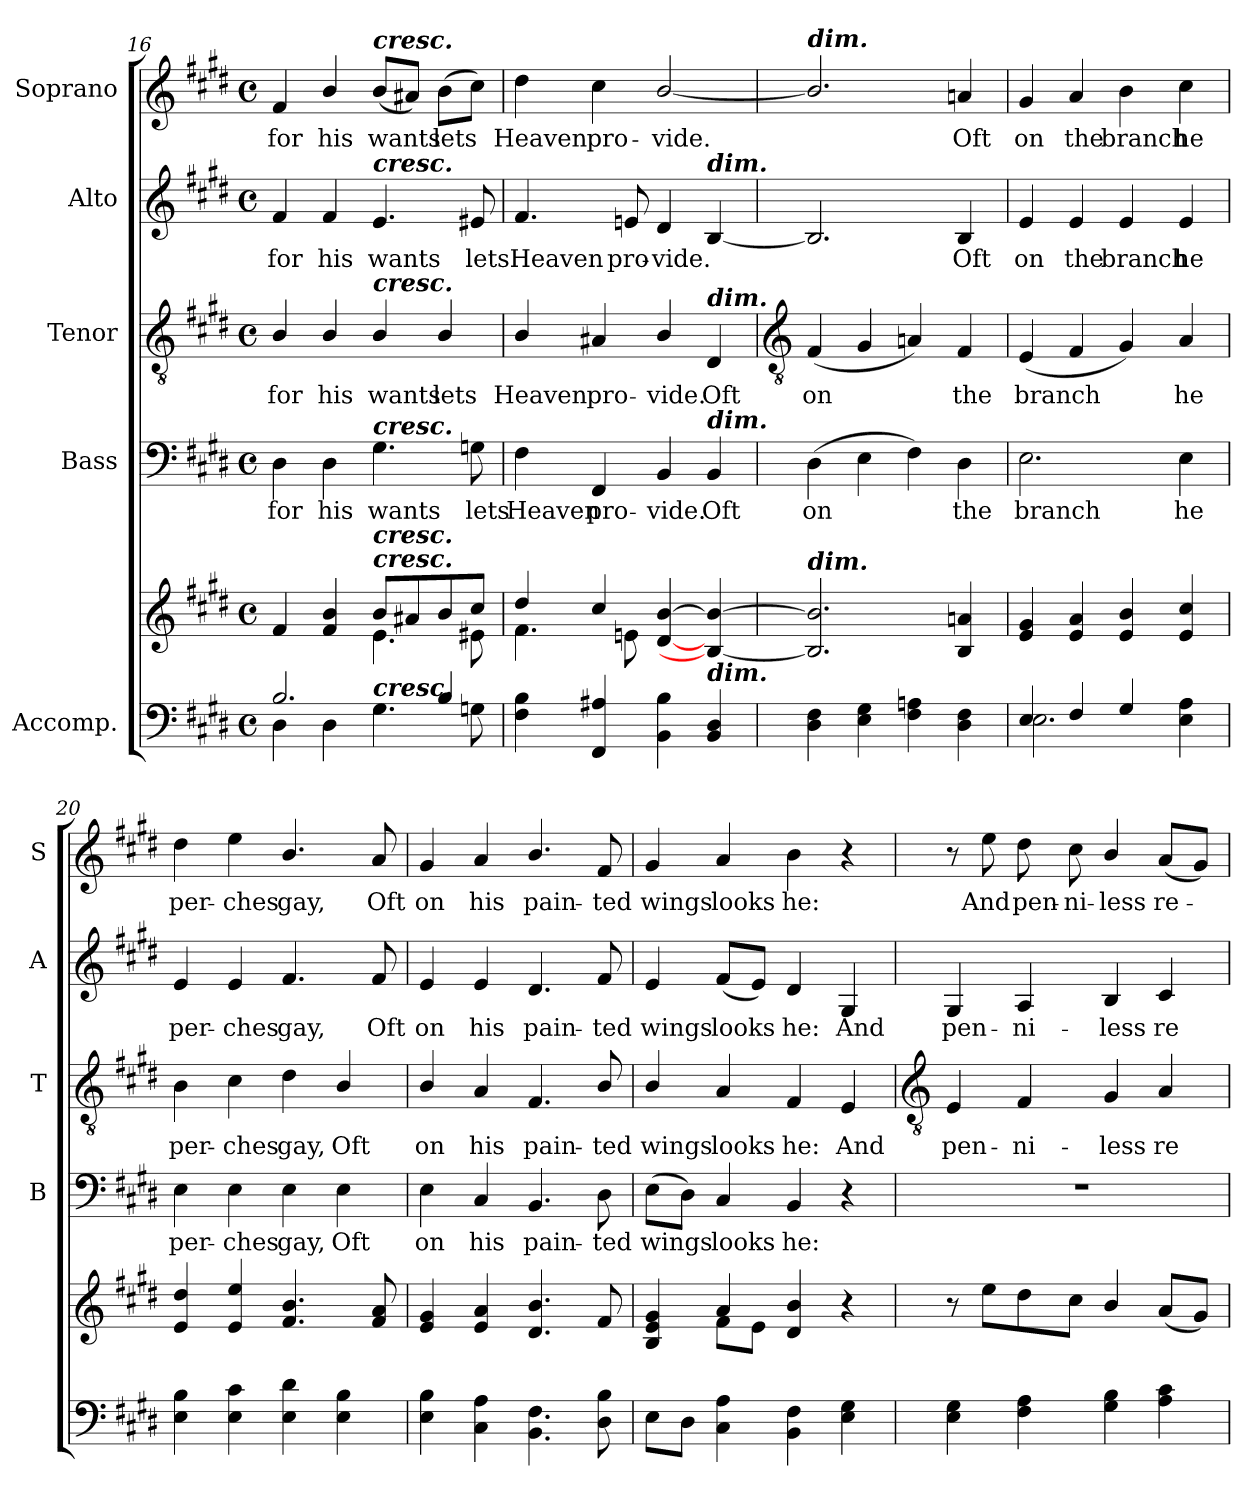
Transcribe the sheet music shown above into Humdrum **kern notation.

**kern	**kern	**kern	**text	**kern	**text	**kern	**text	**kern	**text
*part5	*part5	*part4	*part4	*part3	*part3	*part2	*part2	*part1	*part1
*staff6	*staff5	*staff4	*staff4	*staff3	*staff3	*staff2	*staff2	*staff1	*staff1
*I"Accomp.	*	*I"Bass	*	*I"Tenor	*	*I"Alto	*	*I"Soprano	*
*	*	*I'B	*	*I'T	*	*I'A	*	*I'S	*
*clefF4	*clefG2	*clefF4	*	*clefGv2	*	*clefG2	*	*clefG2	*
*k[f#c#g#d#]	*k[f#c#g#d#]	*k[f#c#g#d#]	*	*k[f#c#g#d#]	*	*k[f#c#g#d#]	*	*k[f#c#g#d#]	*
*E:	*E:	*E:	*	*E:	*	*E:	*	*E:	*
*M4/4	*M4/4	*M4/4	*	*M4/4	*	*M4/4	*	*M4/4	*
*met(c)	*met(c)	*met(c)	*	*met(c)	*	*met(c)	*	*met(c)	*
=16	=16	=16	=16	=16	=16	=16	=16	=16	=16
*^	*^	*	*	*	*	*	*	*	*
!	!	!	!	!	!LO:LY:b	!	!LO:LY:b	!	!LO:LY:b	!	!LO:LY:b
2.B/	4D#	4f#	2ryy	4D#	for	4B/	for	4f#	for	4f#	for
!	!	!	!	!	!LO:LY:b	!	!LO:LY:b	!	!LO:LY:b	!	!LO:LY:b
.	4D#	4f#/ 4b/	.	4D#	his	4B/	his	4f#	his	4b/	his
!	!	!	!	!	!	!	!	!	!	!LO:TX:a:Bi:t=cresc.	!
!	!	!	!	!	!	!	!	!LO:TX:a:Bi:t=cresc.	!	!	!
!	!	!	!	!	!	!LO:TX:a:Bi:t=cresc.	!	!	!	!	!
!	!	!	!	!LO:TX:a:Bi:t=cresc.	!	!	!	!	!	!	!
!	!	!LO:TX:a:Bi:t=cresc.	!	!	!	!	!	!	!	!	!
!	!	!LO:TX:a:Bi:t=cresc.	!	!	!	!	!	!	!	!	!
!	!LO:TX:a:Bi:t=cresc.	!	!	!	!	!	!	!	!	!	!
!	!	!	!	!	!LO:LY:b	!	!LO:LY:b	!	!LO:LY:b	!	!LO:LY:b
.	4.G#	8b/L	4.e\	4.G#	wants	4B/	wants	4.e	wants	(<8bL	wants
.	.	8a#X/	.	.	.	.	.	.	.	8a#XJ)	.
!	!	!	!	!	!	!	!LO:LY:b	!	!	!	!LO:LY:b
4B/	.	8b/	.	.	.	4B/	lets	.	.	(>8bL	lets
!	!	!	!	!	!LO:LY:b	!	!	!	!LO:LY:b	!	!
.	8Gn	8cc#/J	8e#X\	8Gn	lets	.	.	8e#X	lets	8cc#J)	.
=17	=17	=17	=17	=17	=17	=17	=17	=17	=17	=17	=17
!	!	!	!	!	!LO:LY:b	!	!LO:LY:b	!	!LO:LY:b	!	!LO:LY:b
*v	*v	*	*	*	*	*	*	*	*	*	*
4F# 4B	4dd#/	4.f#\	4F#	Heaven	4B/	Heaven	4.f#	Heaven	4dd#	Heaven
!	!	!	!	!LO:LY:b	!	!LO:LY:b	!	!	!	!LO:LY:b
4FF# 4A#X	4cc#/	.	4FF#	pro-	4A#X	pro-	.	.	4cc#	pro-
!	!	!	!	!	!	!	!	!LO:LY:b	!	!
.	.	8en\	.	.	.	.	8en	pro-	.	.
!	!	!	!	!LO:LY:b	!	!LO:LY:b	!	!LO:LY:b	!	!LO:LY:b
4BB 4B	[4d#/ [4b/	2ryy	4BB	-vide.	4B/	-vide.	4d#	-vide.	[2b/	-vide.
!	!	!	!	!	!	!	!LO:TX:a:Bi:t=dim.	!	!	!
!	!	!	!	!	!LO:TX:a:Bi:t=dim.	!	!	!	!	!
!	!	!	!LO:TX:a:Bi:t=dim.	!	!	!	!	!	!	!
!LO:TX:a:Bi:t=dim.	!	!	!	!	!	!	!	!	!	!
!	!	!	!	!LO:LY:b	!	!LO:LY:b	!	!	!	!
4BB 4D#	4B_ 4b_	.	4BB	Oft	4D#	Oft	[4B	.	.	.
!!LO:LB:g=z
=18	=18	=18	=18	=18	=18	=18	=18	=18	=18	=18
*	*	*	*	*	*clefGv2	*	*	*	*	*
*^	*	*	*	*	*	*	*	*	*	*
!	!	!	!	!	!	!	!	!	!	!LO:TX:a:Bi:t=dim.	!
!	!	!LO:TX:a:Bi:t=dim.	!	!	!	!	!	!	!	!	!
!	!	!	!	!	!LO:LY:b	!	!LO:LY:b	!	!	!	!
1ryy	4D#\ 4F#\	2.B/] 2.b/]	1ryy	(>4D#	on	(<4F#	on	2.B]	.	2.b/]	.
.	4E\ 4G#\	.	.	4E	.	4G#	.	.	.	.	.
.	4F#\ 4An\	.	.	4F#)	.	4An)	.	.	.	.	.
!	!	!	!	!	!LO:LY:b	!	!LO:LY:b	!	!LO:LY:b	!	!LO:LY:b
.	4D#\ 4F#\	4B 4an	.	4D#	the	4F#	the	4B	Oft	4an	Oft
=19	=19	=19	=19	=19	=19	=19	=19	=19	=19	=19	=19
!	!	!	!	!	!LO:LY:b	!	!LO:LY:b	!	!LO:LY:b	!	!LO:LY:b
4E/	2.E\	4e 4g#	1ryy	2.E	branch	(<4E	branch	4e	on	4g#	on
!	!	!	!	!	!	!	!	!	!LO:LY:b	!	!LO:LY:b
4F#/	.	4e 4a	.	.	.	4F#	.	4e	the	4a	the
!	!	!	!	!	!	!	!	!	!LO:LY:b	!	!LO:LY:b
4G#/	.	4e 4b	.	.	.	4G#)	.	4e	branch	4b	branch
!	!	!	!	!	!LO:LY:b	!	!LO:LY:b	!	!LO:LY:b	!	!LO:LY:b
4ryy	4E\ 4A\	4e 4cc#	.	4E	he	4A	he	4e	he	4cc#	he
=20	=20	=20	=20	=20	=20	=20	=20	=20	=20	=20	=20
!	!	!	!	!	!LO:LY:b	!	!LO:LY:b	!	!LO:LY:b	!	!LO:LY:b
1ryy	4E\ 4B\	4e 4dd#	1ryy	4E	per-	4B	per-	4e	per-	4dd#	per-
!	!	!	!	!	!LO:LY:b	!	!LO:LY:b	!	!LO:LY:b	!	!LO:LY:b
.	4E\ 4c#\	4e 4ee	.	4E	-ches	4c#	-ches	4e	-ches	4ee	-ches
!	!	!	!	!	!LO:LY:b	!	!LO:LY:b	!	!LO:LY:b	!	!LO:LY:b
.	4E\ 4d#\	4.f#/ 4.b/	.	4E	gay,	4d#	gay,	4.f#	gay,	4.b/	gay,
!	!	!	!	!	!LO:LY:b	!	!LO:LY:b	!	!	!	!
.	4E\ 4B\	.	.	4E	Oft	4B/	Oft	.	.	.	.
!	!	!	!	!	!	!	!	!	!LO:LY:b	!	!LO:LY:b
.	.	8f# 8a	.	.	.	.	.	8f#	Oft	8a	Oft
=21	=21	=21	=21	=21	=21	=21	=21	=21	=21	=21	=21
!	!	!	!	!	!LO:LY:b	!	!LO:LY:b	!	!LO:LY:b	!	!LO:LY:b
1ryy	4E\ 4B\	4e 4g#	1ryy	4E	on	4B/	on	4e	on	4g#	on
!	!	!	!	!	!LO:LY:b	!	!LO:LY:b	!	!LO:LY:b	!	!LO:LY:b
.	4C#\ 4A\	4e 4a	.	4C#	his	4A	his	4e	his	4a	his
!	!	!	!	!	!LO:LY:b	!	!LO:LY:b	!	!LO:LY:b	!	!LO:LY:b
.	4.BB\ 4.F#\	4.d#/ 4.b/	.	4.BB	pain-	4.F#	pain-	4.d#	pain-	4.b/	pain-
!	!	!	!	!	!LO:LY:b	!	!LO:LY:b	!	!LO:LY:b	!	!LO:LY:b
.	8D#\ 8B\	8f#	.	8D#	-ted	8B/	-ted	8f#	-ted	8f#	-ted
=22	=22	=22	=22	=22	=22	=22	=22	=22	=22	=22	=22
!	!	!	!	!	!LO:LY:b	!	!LO:LY:b	!	!LO:LY:b	!	!LO:LY:b
1ryy	8E\L	4B 4e 4g#	4ryy	(>8EL	wings	4B/	wings	4e	wings	4g#	wings
.	8D#\J	.	.	8D#J)	.	.	.	.	.	.	.
!	!	!	!	!	!LO:LY:b	!	!LO:LY:b	!	!LO:LY:b	!	!LO:LY:b
.	4C#\ 4A\	4a	8f#\L	4C#	looks	4A	looks	(<8f#L	looks	4a	looks
.	.	.	8e\J	.	.	.	.	8eJ)	.	.	.
!	!	!	!	!	!LO:LY:b	!	!LO:LY:b	!	!LO:LY:b	!	!LO:LY:b
.	4BB\ 4F#\	4d# 4b	2ryy	4BB	he:	4F#	he:	4d#	he:	4b	he:
!	!	!	!	!	!	!	!LO:LY:b	!	!LO:LY:b	!	!
.	4E\ 4G#\	4r	.	4r	.	4E	And	4G#	And	4r	.
*v	*v	*	*	*	*	*	*	*	*	*	*
*	*v	*v	*	*	*	*	*	*	*	*
!!LO:LB:g=z
=23	=23	=23	=23	=23	=23	=23	=23	=23	=23
*	*	*	*	*clefGv2	*	*	*	*	*
*^	*	*	*	*	*	*	*	*	*
!	!	!	!	!	!	!LO:LY:b	!	!LO:LY:b	!	!
*v	*v	*	*	*	*	*	*	*	*	*
4E 4G#	8r	1r	.	4E	pen-	4G#	pen-	8r	.
!	!	!	!	!	!	!	!	!	!LO:LY:b
.	8eeL	.	.	.	.	.	.	8ee	And
!	!	!	!	!	!LO:LY:b	!	!LO:LY:b	!	!LO:LY:b
4F# 4A	8dd#	.	.	4F#	-ni-	4A	-ni-	8dd#	pen-
!	!	!	!	!	!	!	!	!	!LO:LY:b
.	8cc#J	.	.	.	.	.	.	8cc#	-ni-
!	!	!	!	!	!LO:LY:b	!	!LO:LY:b	!	!LO:LY:b
4G# 4B	4b/	.	.	4G#	-less	4B	-less	4b/	-less
!	!	!	!	!	!LO:LY:b	!	!LO:LY:b	!	!LO:LY:b
4A 4c#	(<8aL	.	.	4A	re-	4c#	re-	(<8aL	re-
.	8g#J)	.	.	.	.	.	.	8g#J)	.
=	=	=	=	=	=	=	=	=	=
*-	*-	*-	*-	*-	*-	*-	*-	*-	*-
